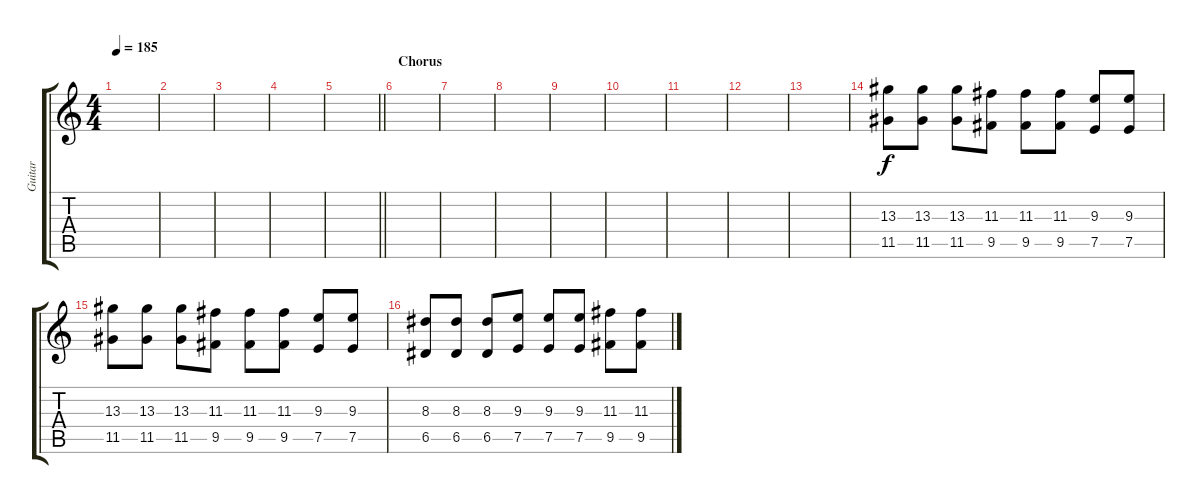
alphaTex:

\track ("Guitar" "Guitar") {instrument distortionguitar}
\staff {score tabs}
\tuning (E4 B3 G3 D3 A2 E2) {hide}
\ts (4 4)
\tempo 185
\clef g2
\ks c
|
|
|
|
\barLineRight lightlight
|
\section ("" "Chorus")
|
|
|
|
|
|
|
|
(13.3 11.5).8{volume 9 balance 5} (13.3 11.5).8 (13.3 11.5).8 (11.3 9.5).8 (11.3 9.5).8 (11.3 9.5).8 (9.3 7.5).8 (9.3 7.5).8 |
(13.3 11.5).8 (13.3 11.5).8 (13.3 11.5).8 (11.3 9.5).8 (11.3 9.5).8 (11.3 9.5).8 (9.3 7.5).8 (9.3 7.5).8 |
(8.3 6.5).8 (8.3 6.5).8 (8.3 6.5).8 (9.3 7.5).8 (9.3 7.5).8 (9.3 7.5).8 (11.3 9.5).8 (11.3 9.5).8
